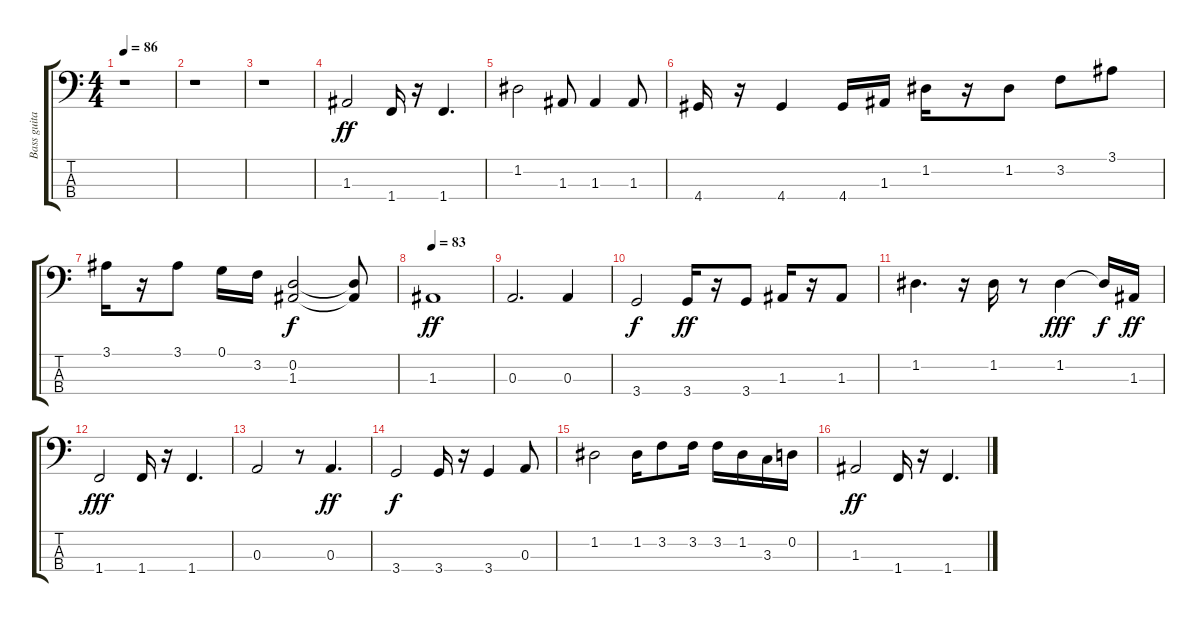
\track ("Bass guitar" "Bass guita") {instrument electricbassfinger}
\staff {score tabs}
\tuning (G2 D2 A1 E1) {hide}
\ts (4 4)
\tempo 86
\clef f4
\ks c
r.1{dy f} |
r.1 |
r.1 |
1.3.2{dy ff volume 14} 1.4.16 r.16 1.4.4{d} |
1.2.2 1.3.8 1.3.4 1.3.8 |
4.4.16 r.16 4.4.4 4.4.16 1.3.16 1.2.16 r.16 1.2.8 3.2.8 3.1.8 |
3.1.16 r.16 3.1.8 0.1.16 3.2.16 (0.2 1.3).2{dy f} (0.2{t} 1.3{t}).8 |
\tempo 83
1.3.1{dy ff} |
0.3.2{d} 0.3.4 |
3.4.2{dy f} 3.4.16{dy ff} r.16 3.4.8 1.3.16 r.16 1.3.8 |
1.2.4{d} r.16 1.2.16 r.8 1.2.4{dy fff} 1.2{t}.16{dy f} 1.3.16{dy ff} |
1.4.2{dy fff} 1.4.16 r.16 1.4.4{d} |
0.3.2 r.8 0.3.4{d dy ff} |
3.4.2{dy f} 3.4.16 r.16 3.4.4 0.3.8 |
1.2.2 1.2.16 3.2.8 3.2.16 3.2.16 1.2.16 3.3.16 0.2.16 |
1.3.2{dy ff volume 14} 1.4.16 r.16 1.4.4{d}
